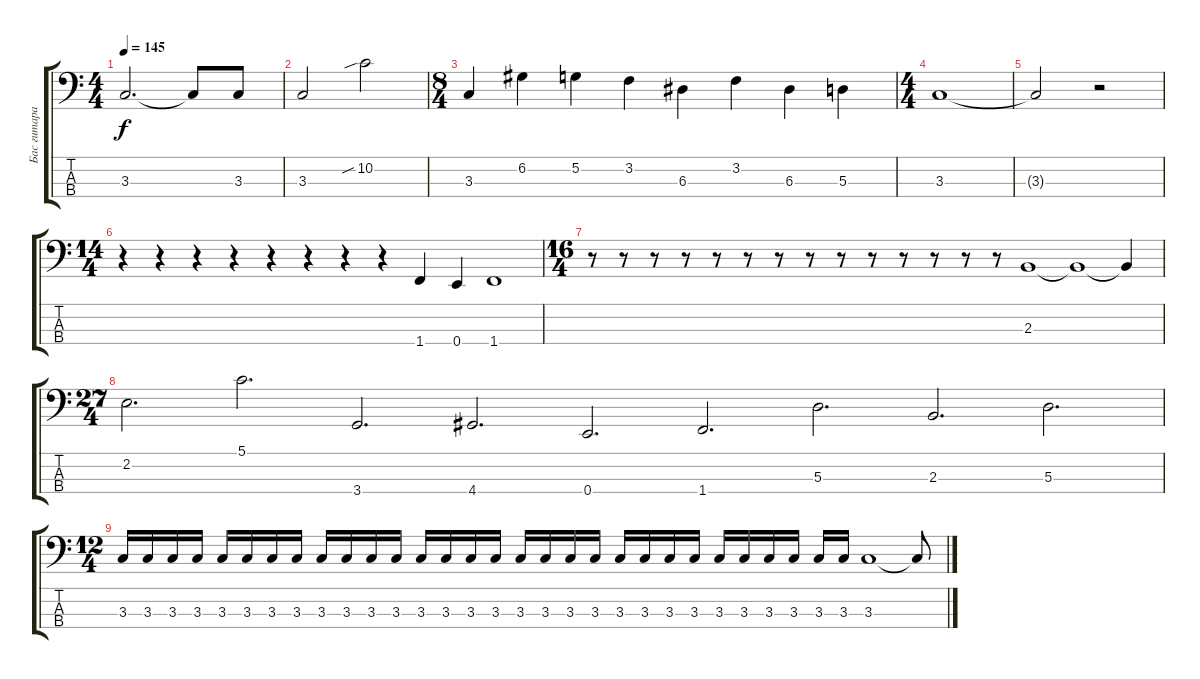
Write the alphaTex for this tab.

\track ("Бас гитара" "Бас гитара") {instrument distortionguitar}
\staff {score tabs}
\tuning (G2 D2 A1 E1) {hide}
\ts (4 4)
\tempo 145
\clef f4
\ks c
3.3.2{d dy f} 3.3{t}.8 3.3.8 |
3.3.2 10.2{sib}.2 |
\ts (8 4)
3.3.4 6.2.4 5.2.4 3.2.4 6.3.4 3.2.4 6.3.4 5.3.4 |
\ts (4 4)
3.3.1 |
3.3{t}.2 r.2 |
\ts (14 4)
r.4 r.4 r.4 r.4 r.4 r.4 r.4 r.4 1.4.4 0.4.4 1.4.1 |
\ts (16 4)
r.8 r.8 r.8 r.8 r.8 r.8 r.8 r.8 r.8 r.8 r.8 r.8 r.8 r.8 2.3.1 2.3{t}.1 2.3{t}.4 |
\ts (27 4)
2.2.2{d} 5.1.2{d} 3.4.2{d} 4.4.2{d} 0.4.2{d} 1.4.2{d} 5.3.2{d} 2.3.2{d} 5.3.2{d} |
\ts (12 4)
3.3.16 3.3.16 3.3.16 3.3.16 3.3.16 3.3.16 3.3.16 3.3.16 3.3.16 3.3.16 3.3.16 3.3.16 3.3.16 3.3.16 3.3.16 3.3.16 3.3.16 3.3.16 3.3.16 3.3.16 3.3.16 3.3.16 3.3.16 3.3.16 3.3.16 3.3.16 3.3.16 3.3.16 3.3.16 3.3.16 3.3.1 3.3{t}.8
